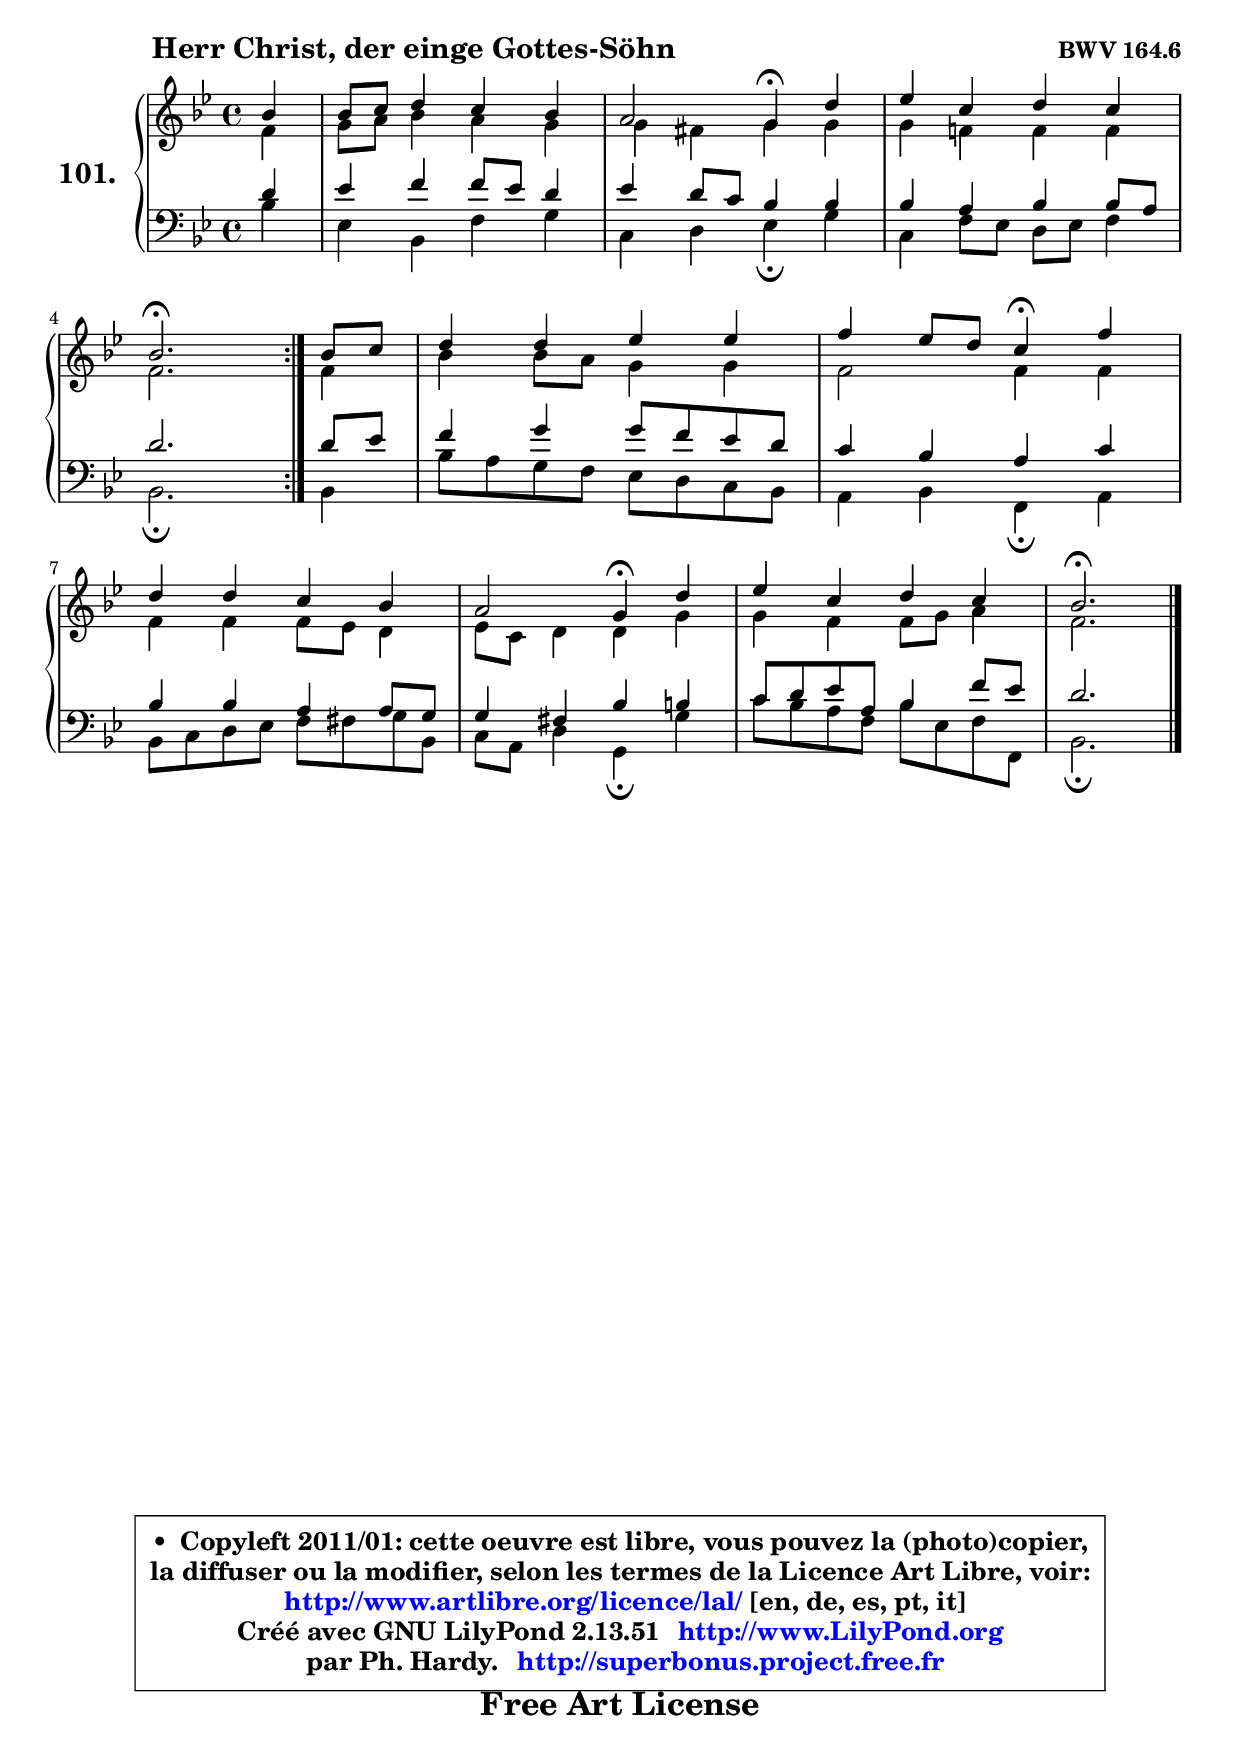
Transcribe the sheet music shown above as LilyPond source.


\version "2.13.51"

    \paper {
%	system-system-spacing #'padding = #0.1
%	score-system-spacing #'padding = #0.1
%	ragged-bottom = ##f
%	ragged-last-bottom = ##f
	}

    \header {
      opus = \markup { \bold "BWV 164.6" }
      piece = \markup { \hspace #9 \fontsize #2 \bold "Herr Christ, der einge Gottes-Söhn" }
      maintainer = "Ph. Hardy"
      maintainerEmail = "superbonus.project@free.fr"
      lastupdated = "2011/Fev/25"
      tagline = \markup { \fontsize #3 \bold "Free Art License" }
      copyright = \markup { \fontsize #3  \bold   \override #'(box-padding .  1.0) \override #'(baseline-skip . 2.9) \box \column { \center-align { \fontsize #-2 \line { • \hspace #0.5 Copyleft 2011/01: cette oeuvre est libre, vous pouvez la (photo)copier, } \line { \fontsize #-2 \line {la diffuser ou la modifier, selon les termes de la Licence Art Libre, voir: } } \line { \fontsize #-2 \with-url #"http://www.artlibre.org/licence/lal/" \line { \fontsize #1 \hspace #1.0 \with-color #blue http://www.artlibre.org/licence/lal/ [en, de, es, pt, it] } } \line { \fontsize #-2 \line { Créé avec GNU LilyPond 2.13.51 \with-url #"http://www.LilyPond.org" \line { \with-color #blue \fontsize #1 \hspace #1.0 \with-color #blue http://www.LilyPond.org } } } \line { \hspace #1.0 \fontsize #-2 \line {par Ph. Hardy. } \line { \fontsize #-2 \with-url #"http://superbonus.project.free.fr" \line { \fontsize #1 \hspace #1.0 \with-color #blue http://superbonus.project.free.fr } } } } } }

	  }

  guidemidi = {
	\repeat volta 2 {
        r4 |
        R1 |
        r2 \tempo 4 = 30 r4 \tempo 4 = 78 r4 |
        R1 |
        \tempo 4 = 40 r2. \tempo 4 = 78 } %fin du repeat
        r4 |
        R1 |
        r2 \tempo 4 = 30 r4 \tempo 4 = 78 r4 |
        R1 |
        r2 \tempo 4 = 30 r4 \tempo 4 = 78 r4 |
        R1 |
        \tempo 4 = 40 r2. 
	}

  upper = {
	\time 4/4
	\key bes \major
	\clef treble
	\partial 4
	\voiceOne
	<< { 
	% SOPRANO
	\set Voice.midiInstrument = "acoustic grand"
	\relative c'' {
	\repeat volta 2 {
        bes4 |
        bes8 c d4 c bes |
        a2 g4\fermata d' |
        es4 c d c |
\break
        bes2.\fermata } %fin du repeat
        bes8 c |
        d4 d es es |
        f4 es8 d c4\fermata f4 |
\break
        d4 d c bes |
        a2 g4\fermata d' |
        es4 c d c |
        bes2.\fermata
        \bar "|."
	} % fin de relative
	}

	\context Voice="1" { \voiceTwo 
	% ALTO
	\set Voice.midiInstrument = "acoustic grand"
	\relative c' {
	\repeat volta 2 {
        f4 |
        g8 a bes4 a g |
        g4 fis g g |
        g4 f! f f |
        f2. } %fin du repeat
        f4 |
        bes4 bes8 a g4 g |
        f2 f4 f |
        f4 f f8 es d4 |
        es8 c d4 d g |
        g4 f f8 g a4 |
        f2.
        \bar "|."
	} % fin de relative
	\oneVoice
	} >>
	}

    lower = {
	\time 4/4
	\key bes \major
	\clef bass
	\partial 4
	\voiceOne
	<< { 
	% TENOR
	\set Voice.midiInstrument = "acoustic grand"
	\relative c' {
	\repeat volta 2 {
        d4 |
        es4 f f8 es d4 |
        es4 d8 c bes4 bes |
        bes4 a bes bes8 a |
        d2. } %fin du repeat
        d8 es |
        f4 g g8 f es d |
        c4 bes a c |
        bes4 bes a a8 g |
        g4 fis bes b |
        c8 d es a, bes4 f'8 es |
        d2.
        \bar "|."
	} % fin de relative
	}
	\context Voice="1" { \voiceTwo 
	% BASS
	\set Voice.midiInstrument = "acoustic grand"
	\relative c' {
	\repeat volta 2 {
        bes4 |
        es,4 bes f' g |
        c,4 d es\fermata g4 |
        c,4 f8 es d es f4 |
        bes,2.\fermata } %fin du repeat
        bes4 |
        bes'8 a g f es d c bes |
        a4 bes f4\fermata a4 |
        bes8 c d es f fis g bes, |
        c8 a d4 g,\fermata g' |
        c8 bes a f bes8 es, f f, |
        bes2.\fermata
        \bar "|."
	} % fin de relative
	\oneVoice
	} >>
	}


    \score { 

	\new PianoStaff <<
	\set PianoStaff.instrumentName = \markup { \bold \huge "101." }
	\new Staff = "upper" \upper
	\new Staff = "lower" \lower
	>>

    \layout {
%	ragged-last = ##f
	   }

         } % fin de score

  \score {
    \unfoldRepeats { << \guidemidi \upper \lower >> }
    \midi {
    \context {
     \Staff
      \remove "Staff_performer"
               }

     \context {
      \Voice
       \consists "Staff_performer"
                }

     \context { 
      \Score
      tempoWholesPerMinute = #(ly:make-moment 78 4)
		}
	    }
	}

